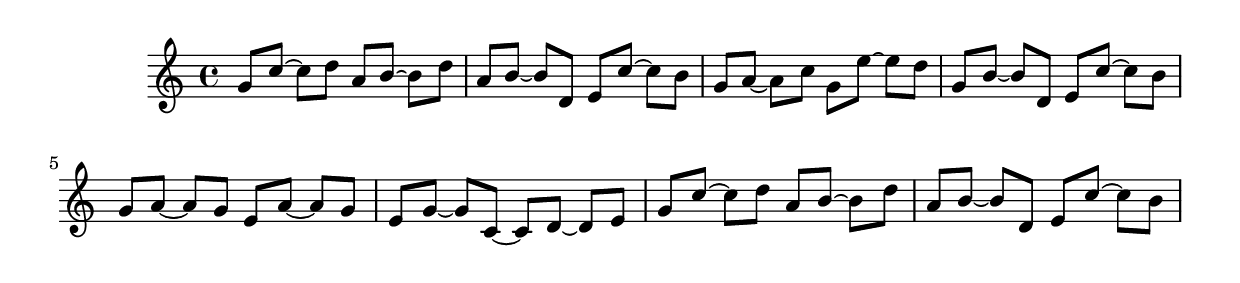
\version "2.19.82"
\language "english"

\header {
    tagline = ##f
}

\layout {}

\paper {}

\score {
    {
        g'8
        [
        c''8
        ~
        ]
        c''8
        [
        d''8
        ]
        a'8
        [
        b'8
        ~
        ]
        b'8
        [
        d''8
        ]
        a'8
        [
        b'8
        ~
        ]
        b'8
        [
        d'8
        ]
        e'8
        [
        c''8
        ~
        ]
        c''8
        [
        b'8
        ]
        g'8
        [
        a'8
        ~
        ]
        a'8
        [
        c''8
        ]
        g'8
        [
        e''8
        ~
        ]
        e''8
        [
        d''8
        ]
        g'8
        [
        b'8
        ~
        ]
        b'8
        [
        d'8
        ]
        e'8
        [
        c''8
        ~
        ]
        c''8
        [
        b'8
        ]
        g'8
        [
        a'8
        ~
        ]
        a'8
        [
        g'8
        ]
        e'8
        [
        a'8
        ~
        ]
        a'8
        [
        g'8
        ]
        e'8
        [
        g'8
        ~
        ]
        g'8
        [
        c'8
        ~
        ]
        c'8
        [
        d'8
        ~
        ]
        d'8
        [
        e'8
        ]
        g'8
        [
        c''8
        ~
        ]
        c''8
        [
        d''8
        ]
        a'8
        [
        b'8
        ~
        ]
        b'8
        [
        d''8
        ]
        a'8
        [
        b'8
        ~
        ]
        b'8
        [
        d'8
        ]
        e'8
        [
        c''8
        ~
        ]
        c''8
        [
        b'8
        ]
    }
}